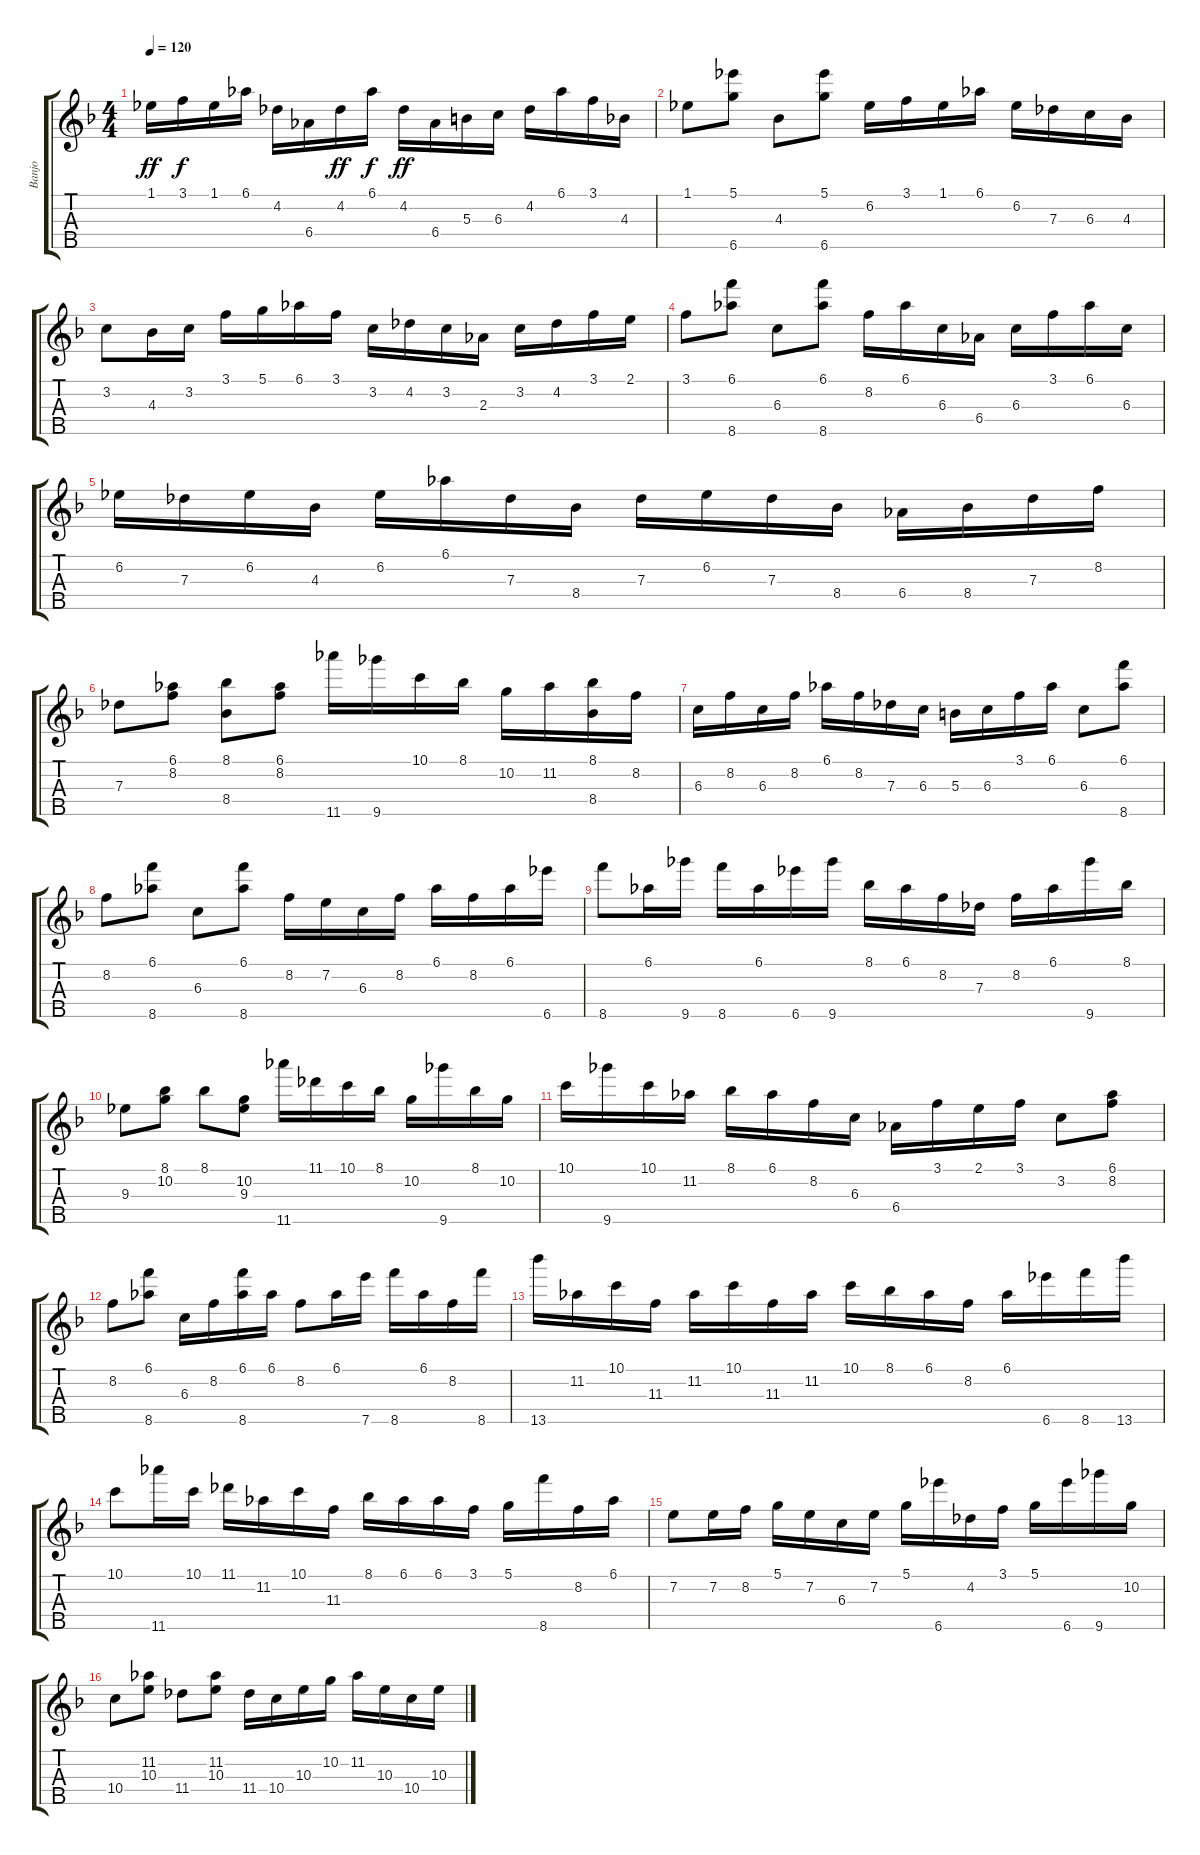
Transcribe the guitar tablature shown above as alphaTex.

\track ("Banjo" "Banjo") {instrument banjo}
\staff {score tabs}
\tuning (D4 A3 Gb3 D3 A4) {hide}
\displaytranspose 12
\ts (4 4)
\tempo 120
\clef g2
\ks dminor
1.1.16{dy ff} 3.1.16{dy f} 1.1.16 6.1.16 4.2.16 6.4.16 4.2.16{dy ff} 6.1.16{dy f} 4.2.16{dy ff} 6.4.16 5.3.16 6.3.16 4.2.16 6.1.16 3.1.16 4.3.16 |
1.1.8 (5.1 6.5).8 4.3.8 (5.1 6.5).8 6.2.16 3.1.16 1.1.16 6.1.16 6.2.16 7.3.16 6.3.16 4.3.16 |
3.2.8 4.3.16 3.2.16 3.1.16 5.1.16 6.1.16 3.1.16 3.2.16 4.2.16 3.2.16 2.3.16 3.2.16 4.2.16 3.1.16 2.1.16 |
3.1.8 (6.1 8.5).8 6.3.8 (6.1 8.5).8 8.2.16 6.1.16 6.3.16 6.4.16 6.3.16 3.1.16 6.1.16 6.3.16 |
6.2.16 7.3.16 6.2.16 4.3.16 6.2.16 6.1.16 7.3.16 8.4.16 7.3.16 6.2.16 7.3.16 8.4.16 6.4.16 8.4.16 7.3.16 8.2.16 |
7.3.8 (6.1 8.2).8 (8.1 8.4).8 (6.1 8.2).8 11.5.16 9.5.16 10.1.16 8.1.16 10.2.16 11.2.16 (8.1 8.4).16 8.2.16 |
6.3.16 8.2.16 6.3.16 8.2.16 6.1.16 8.2.16 7.3.16 6.3.16 5.3.16 6.3.16 3.1.16 6.1.16 6.3.8 (6.1 8.5).8 |
8.2.8 (6.1 8.5).8 6.3.8 (6.1 8.5).8 8.2.16 7.2.16 6.3.16 8.2.16 6.1.16 8.2.16 6.1.16 6.5.16 |
8.5.8 6.1.16 9.5.16 8.5.16 6.1.16 6.5.16 9.5.16 8.1.16 6.1.16 8.2.16 7.3.16 8.2.16 6.1.16 9.5.16 8.1.16 |
9.3.8 (8.1 10.2).8 8.1.8 (10.2 9.3).8 11.5.16 11.1.16 10.1.16 8.1.16 10.2.16 9.5.16 8.1.16 10.2.16 |
10.1.16 9.5.16 10.1.16 11.2.16 8.1.16 6.1.16 8.2.16 6.3.16 6.4.16 3.1.16 2.1.16 3.1.16 3.2.8 (6.1 8.2).8 |
8.2.8 (6.1 8.5).8 6.3.16 8.2.16 (6.1 8.5).16 6.1.16 8.2.8 6.1.16 7.5.16 8.5.16 6.1.16 8.2.16 8.5.16 |
13.5.16 11.2.16 10.1.16 11.3.16 11.2.16 10.1.16 11.3.16 11.2.16 10.1.16 8.1.16 6.1.16 8.2.16 6.1.16 6.5.16 8.5.16 13.5.16 |
10.1.8 11.5.16 10.1.16 11.1.16 11.2.16 10.1.16 11.3.16 8.1.16 6.1.16 6.1.16 3.1.16 5.1.16 8.5.16 8.2.16 6.1.16 |
7.2.8 7.2.16 8.2.16 5.1.16 7.2.16 6.3.16 7.2.16 5.1.16 6.5.16 4.2.16 3.1.16 5.1.16 6.5.16 9.5.16 10.2.16 |
10.4.8 (11.2 10.3).8 11.4.8 (11.2 10.3).8 11.4.16 10.4.16 10.3.16 10.2.16 11.2.16 10.3.16 10.4.16 10.3.16
